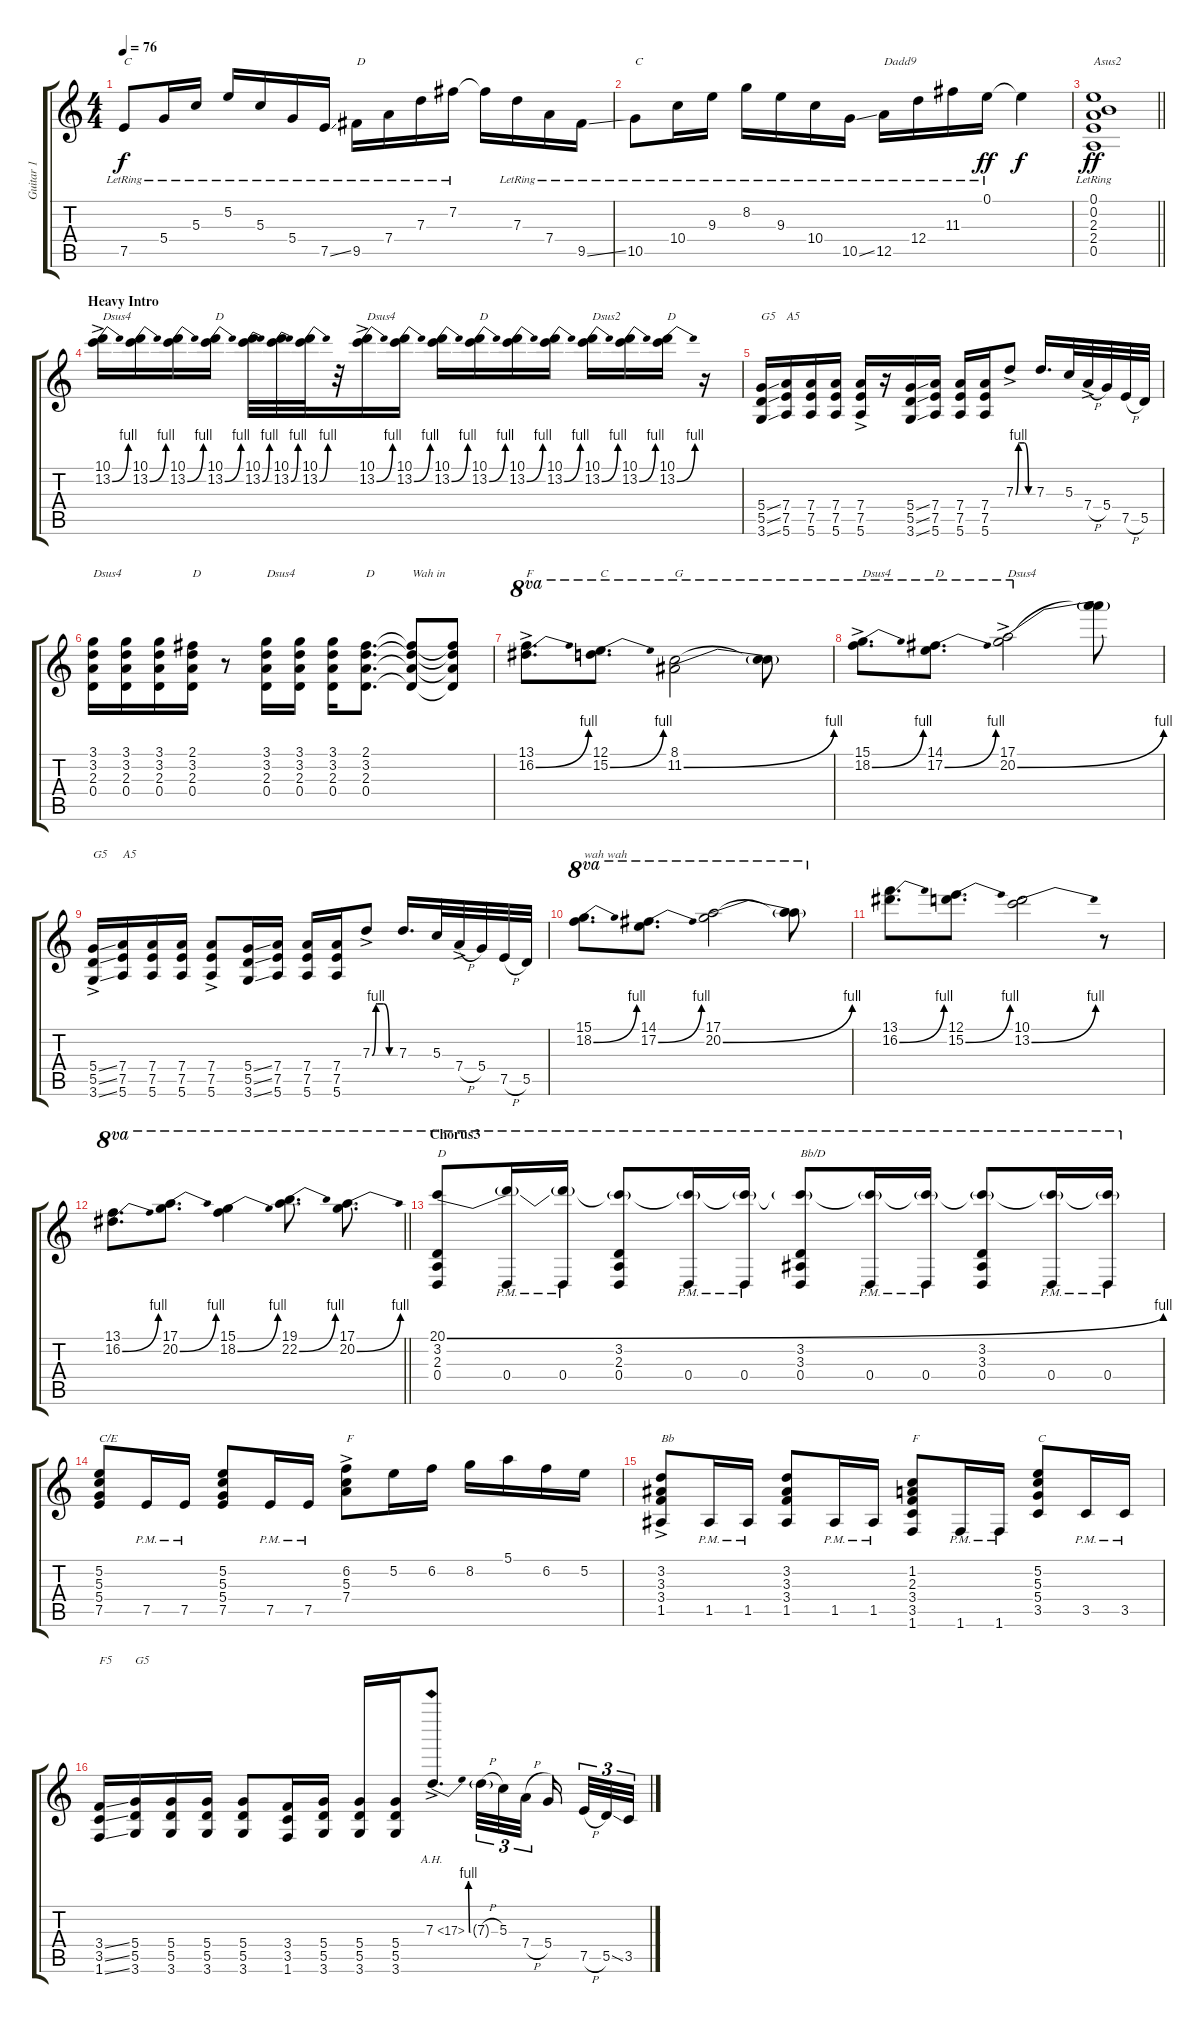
\track ("Guitar 1" "Guitar 1") {instrument acousticguitarnylon}
\staff {score tabs}
\tuning (E4 B3 G3 D3 A2 E2) {hide}
\ts (4 4)
\tempo 76
\clef g2
\ks c
7.5{lr}.8{txt "C" dy f} 5.4{lr}.16 5.3{lr}.16 5.2{lr}.16 5.3{lr}.16 5.4{lr}.16 7.5{ss lr}.16 9.5{lr}.16{txt "D"} 7.4{lr}.16 7.3{lr}.16 7.2{lr}.16 7.2{t}.16 7.3{lr}.16 7.4{lr}.16 9.5{ss lr}.16 |
10.5{lr}.8{txt "C"} 10.4{lr}.16 9.3{lr}.16 8.2{lr}.16 9.3{lr}.16 10.4{lr}.16 10.5{ss lr}.16 12.5{lr}.16{txt "Dadd9"} 12.4{lr}.16 11.3{lr}.16 0.1{lr}.16{dy ff} 0.1{t}.4{dy f} |
\barLineRight lightlight
(0.1{lr} 0.2{lr} 2.3{lr} 2.4{lr} 0.5{lr}).1{txt "Asus2" dy ff} |
\section ("" "Heavy Intro")
(10.1 13.2{be (bend 0 0 60 4) ac}).16{txt "Dsus4" instrument overdrivenguitar} (10.1 13.2{be (bend 0 0 60 4)}).16 (10.1 13.2{be (bend 0 0 60 4)}).16 (10.1 13.2{be (bend 0 0 60 4)}).16{txt "D"} (10.1 13.2{be (bend 0 0 60 4)}).32 (10.1 13.2{be (bend 0 0 60 4)}).32 (10.1 13.2{be (bend 0 0 60 4)}).32 r.32 (10.1 13.2{be (bend 0 0 60 4) ac}).16{txt "Dsus4"} (10.1 13.2{be (bend 0 0 60 4)}).16 (10.1 13.2{be (bend 0 0 60 4)}).16 (10.1 13.2{be (bend 0 0 60 4)}).16{txt "D"} (10.1 13.2{be (bend 0 0 60 4)}).16 (10.1 13.2{be (bend 0 0 60 4)}).16 (10.1 13.2{be (bend 0 0 60 4)}).16{txt "Dsus2"} (10.1 13.2{be (bend 0 0 60 4)}).16 (10.1 13.2{be (bend 0 0 60 4)}).16{txt "D"} r.16 |
(5.4{ss} 5.5{ss} 3.6{ss}).16{txt "G5"} (7.4 7.5 5.6).16{txt "A5"} (7.4 7.5 5.6).16 (7.4 7.5 5.6).16 (7.4{ac} 7.5{ac} 5.6{ac}).16 r.16 (5.4{ss} 5.5{ss} 3.6{ss}).16 (7.4 7.5 5.6).16 (7.4 7.5 5.6).16 (7.4 7.5 5.6).16 7.3{be (custom 0 0 10 4 15 4 30 4 45 0 60 0) ac}.8 7.3.16{d} 5.3.32 7.4{h ac}.32 5.4.32 7.5{h}.32{beam merge} 5.5.32 |
(3.1 3.2 2.3 0.4).16{txt "Dsus4"} (3.1 3.2 2.3 0.4).16 (3.1 3.2 2.3 0.4).16 (2.1 3.2 2.3 0.4).16{txt "D"} r.8 (3.1 3.2 2.3 0.4).16{txt "Dsus4"} (3.1 3.2 2.3 0.4).16 (3.1 3.2 2.3 0.4).16 (2.1 3.2 2.3 0.4).8{d txt "D"} (2.1{t} 3.2{t} 2.3{t} 0.4{t}).8{txt "Wah in "} (2.1{t} 3.2{t} 2.3{t} 0.4{t}).8 |
(13.1{ac} 16.2{be (bend 0 0 60 4) ac}).8{d ot 8va txt "F "} (12.1 15.2{be (bend 0 0 60 4)}).8{d ot 8va txt "C"} (8.1 11.2{be (bend 0 0 60 4)}).2{ot 8va txt "G"} (8.1{t} 11.2{t}).8{ot 8va} |
(15.1{ac} 18.2{be (bend 0 0 60 4) ac}).8{d ot 8va txt "Dsus4"} (14.1 17.2{be (bend 0 0 60 4)}).8{d ot 8va txt "D"} (17.1{ac} 20.2{be (bend 0 0 60 4) ac}).2{ot 8va txt "Dsus4"} (17.1{t} 20.2{t}).8 |
(5.4{ss ac} 5.5{ss ac} 3.6{ss ac}).16{txt "G5"} (7.4 7.5 5.6).16{txt "A5"} (7.4 7.5 5.6).16 (7.4 7.5 5.6).16 (7.4{ac} 7.5{ac} 5.6{ac}).8 (5.4{ss} 5.5{ss} 3.6{ss}).16 (7.4 7.5 5.6).16 (7.4 7.5 5.6).16 (7.4 7.5 5.6).16 7.3{be (custom 0 0 10 4 15 4 30 4 45 0 60 0) ac}.8 7.3.16{d} 5.3.32 7.4{h ac}.32 5.4.32 7.5{h}.32{beam merge} 5.5.32 |
(15.1 18.2{be (bend 0 0 60 4)}).8{d ot 8va txt "wah wah"} (14.1 17.2{be (bend 0 0 60 4)}).8{d ot 8va} (17.1 20.2{be (bend 0 0 60 4)}).2{ot 8va} (17.1{t} 20.2{t}).8{ot 8va} |
(13.1 16.2{be (bend 0 0 60 4)}).8{d} (12.1 15.2{be (bend 0 0 60 4)}).8{d} (10.1 13.2{be (bend 0 0 60 4)}).2 r.8 |
\barLineRight lightlight
(13.1 16.2{be (bend 0 0 60 4)}).8{d ot 8va} (17.1 20.2{be (bend 0 0 60 4)}).8{d ot 8va} (15.1 18.2{be (bend 0 0 60 4)}).4{ot 8va} (19.1 22.2{be (bend 0 0 60 4)}).8{d ot 8va} (17.1 20.2{be (bend 0 0 60 4)}).8{d ot 8va} |
\section ("" "Chorus3")
(20.1{be (bend 0 0 60 4)} 3.2 2.3 0.4).8{ot 8va txt "D"} (20.1{t} 0.4{pm}).16{ot 8va beam merge} (20.1{t} 0.4{pm}).16{ot 8va} (20.1{t} 3.2 2.3 0.4).8{ot 8va} (20.1{t} 0.4{pm}).16{ot 8va} (20.1{t} 0.4{pm}).16{ot 8va} (20.1{t} 3.2 3.3 0.4).8{ot 8va txt "Bb/D"} (20.1{t} 0.4{pm}).16{ot 8va} (20.1{t} 0.4{pm}).16{ot 8va} (20.1{t} 3.2 3.3 0.4).8{ot 8va} (20.1{t} 0.4{pm}).16{ot 8va} (20.1{t} 0.4{pm}).16{ot 8va} |
(5.2 5.3 5.4 7.5).8{txt "C/E"} 7.5{pm}.16 7.5{pm}.16 (5.2 5.3 5.4 7.5).8 7.5{pm}.16 7.5{pm}.16 (6.2{ac} 5.3{ac} 7.4{ac}).8{txt "F"} 5.2.16 6.2.16 8.2.16 5.1.16 6.2.16 5.2.16 |
(3.2{ac} 3.3{ac} 3.4{ac} 1.5{ac}).8{txt "Bb"} 1.5{pm}.16 1.5{pm}.16 (3.2 3.3 3.4 1.5).8 1.5{pm}.16 1.5{pm}.16 (1.2 2.3 3.4 3.5 1.6).8{txt "F"} 1.6{pm}.16 1.6{pm}.16 (5.2 5.3 5.4 3.5).8{txt "C"} 3.5{pm}.16{beam merge} 3.5{pm}.16 |
(3.4{ss} 3.5{ss} 1.6{ss}).16{txt "F5"} (5.4 5.5 3.6).16{txt "G5"} (5.4 5.5 3.6).16 (5.4 5.5 3.6).16 (5.4 5.5 3.6).8 (3.4 3.5 1.6).16 (5.4 5.5 3.6).16 (5.4 5.5 3.6).16 (5.4 5.5 3.6).16 7.3{be (bend 0 0 60 4) ah 10 ac}.8{d} 7.3{h g}.32{tu (3 2)} 5.3.32{tu (3 2)} 7.4{h}.32{tu (3 2) beam splitsecondary} 5.4.16{beam splitsecondary} 7.5{h}.32{tu (3 2)} 5.5{ss}.32{tu (3 2)} 3.5.32{tu (3 2)}
